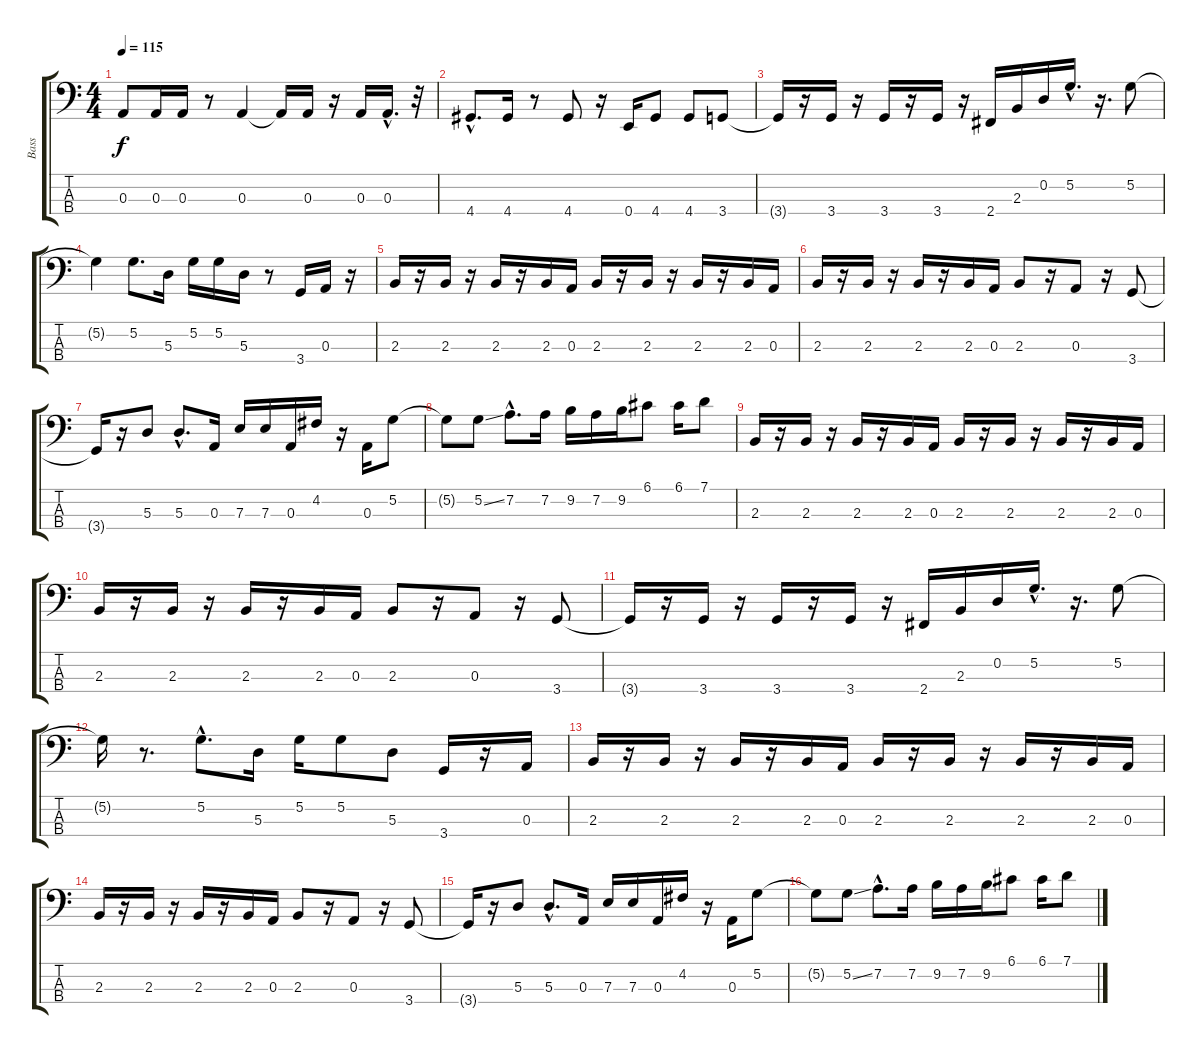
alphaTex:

\track ("Bass" "Bass") {instrument electricbassfinger}
\staff {score tabs}
\tuning (G2 D2 A1 E1) {hide}
\ts (4 4)
\tempo 115
\clef f4
\ks c
0.3.8{dy f} 0.3.16 0.3.16 r.8 0.3.4 0.3{t}.16 0.3.16 r.16 0.3.16 0.3{hac}.16{d} r.32 |
4.4{hac}.8{d} 4.4.16 r.8 4.4.8 r.16 0.4.16 4.4.8 4.4.8 3.4.8 |
3.4{t}.16 r.16 3.4.16 r.16 3.4.16 r.16 3.4.16 r.16 2.4.16 2.3.16 0.2.16 5.2{hac}.16{d} r.16{d} 5.2.8 |
5.2{t}.4 5.2.8{d} 5.3.16 5.2.16 5.2.16 5.3.16 r.8 3.4.16 0.3.16 r.16 |
2.3.16 r.16 2.3.16 r.16 2.3.16 r.16 2.3.16 0.3.16 2.3.16 r.16 2.3.16 r.16 2.3.16 r.16 2.3.16 0.3.16 |
2.3.16 r.16 2.3.16 r.16 2.3.16 r.16 2.3.16 0.3.16 2.3.8 r.16 0.3.8 r.16 3.4.8 |
3.4{t}.16 r.16 5.3.8 5.3{hac}.8{d} 0.3.16 7.3.16 7.3.16 0.3.16 4.2.16 r.16 0.3.16 5.2.8 |
5.2{t}.8 5.2{ss}.8 7.2{hac}.8{d} 7.2.16 9.2.16 7.2.16 9.2.16 6.1.8 6.1.16 7.1.8 |
2.3.16 r.16 2.3.16 r.16 2.3.16 r.16 2.3.16 0.3.16 2.3.16 r.16 2.3.16 r.16 2.3.16 r.16 2.3.16 0.3.16 |
2.3.16 r.16 2.3.16 r.16 2.3.16 r.16 2.3.16 0.3.16 2.3.8 r.16 0.3.8 r.16 3.4.8 |
3.4{t}.16 r.16 3.4.16 r.16 3.4.16 r.16 3.4.16 r.16 2.4.16 2.3.16 0.2.16 5.2{hac}.16{d} r.16{d} 5.2.8 |
5.2{t}.16 r.8{d} 5.2{hac}.8{d} 5.3.16 5.2.16 5.2.8 5.3.8 3.4.16 r.16 0.3.16 |
2.3.16 r.16 2.3.16 r.16 2.3.16 r.16 2.3.16 0.3.16 2.3.16 r.16 2.3.16 r.16 2.3.16 r.16 2.3.16 0.3.16 |
2.3.16 r.16 2.3.16 r.16 2.3.16 r.16 2.3.16 0.3.16 2.3.8 r.16 0.3.8 r.16 3.4.8 |
3.4{t}.16 r.16 5.3.8 5.3{hac}.8{d} 0.3.16 7.3.16 7.3.16 0.3.16 4.2.16 r.16 0.3.16 5.2.8 |
5.2{t}.8 5.2{ss}.8 7.2{hac}.8{d} 7.2.16 9.2.16 7.2.16 9.2.16 6.1.8 6.1.16 7.1.8
